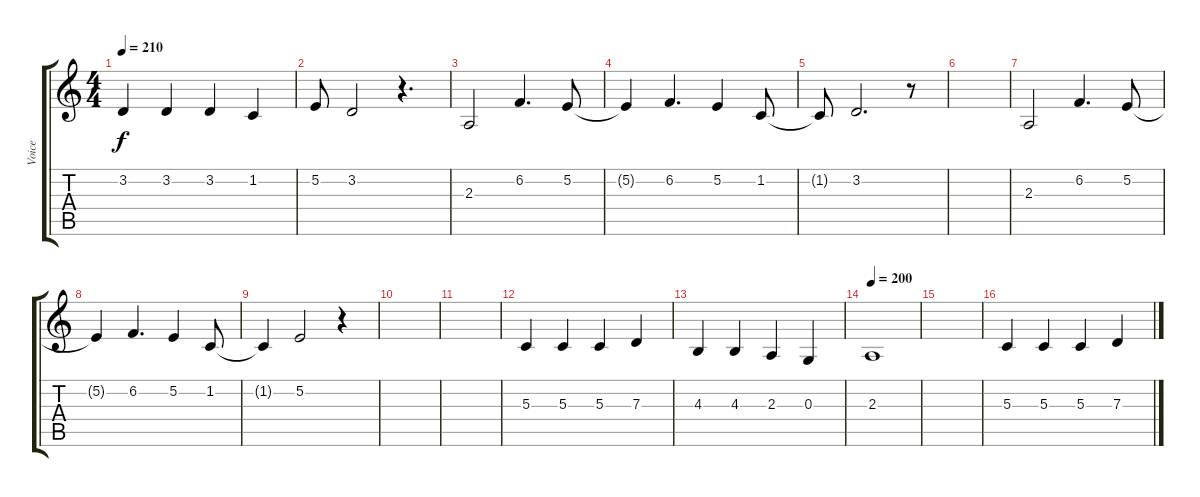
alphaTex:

\track ("Voice" "Voice") {instrument altosax}
\staff {score tabs}
\tuning (E4 B3 G3 D3 A2 E2) {hide}
\ts (4 4)
\tempo 210
\clef g2
\ks c
3.2.4{dy f} 3.2.4 3.2.4 1.2.4 |
5.2.8 3.2.2 r.4{d} |
2.3.2 6.2.4{d} 5.2.8 |
5.2{t}.4 6.2.4{d} 5.2.4 1.2.8 |
1.2{t}.8 3.2.2{d} r.8 |
|
2.3.2 6.2.4{d} 5.2.8 |
5.2{t}.4 6.2.4{d} 5.2.4 1.2.8 |
1.2{t}.4 5.2.2 r.4 |
|
|
5.3.4 5.3.4 5.3.4 7.3.4 |
4.3.4 4.3.4 2.3.4 0.3.4 |
\tempo 200
2.3.1 |
|
5.3.4 5.3.4 5.3.4 7.3.4
